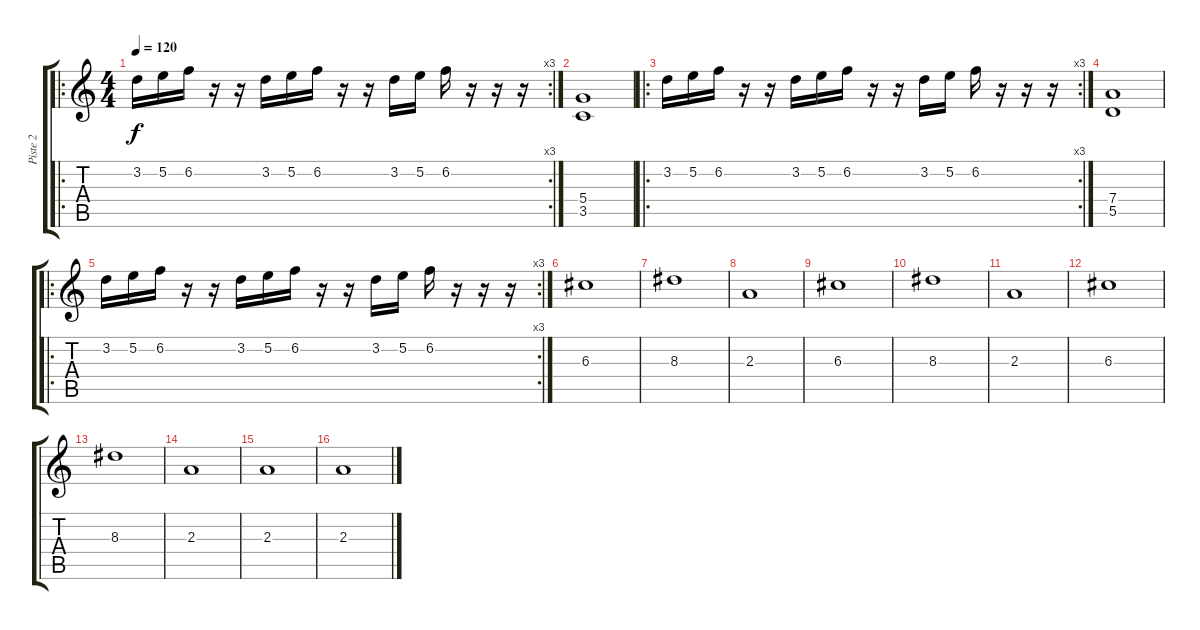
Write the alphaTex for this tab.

\track ("Piste 2" "Piste 2") {instrument distortionguitar}
\staff {score tabs}
\tuning (E4 B3 G3 D3 A2 E2) {hide}
\ro
\rc 3
\ts (4 4)
\tempo 120
\clef g2
\ks c
3.2.16{dy f instrument distortionguitar} 5.2.16 6.2.16 r.16 r.16 3.2.16 5.2.16 6.2.16 r.16 r.16 3.2.16 5.2.16 6.2.16 r.16 r.16 r.16 |
(5.4 3.5).1 |
\ro
\rc 3
3.2.16 5.2.16 6.2.16 r.16 r.16 3.2.16 5.2.16 6.2.16 r.16 r.16 3.2.16 5.2.16 6.2.16 r.16 r.16 r.16 |
(7.4 5.5).1 |
\ro
\rc 3
3.2.16 5.2.16 6.2.16 r.16 r.16 3.2.16 5.2.16 6.2.16 r.16 r.16 3.2.16 5.2.16 6.2.16 r.16 r.16 r.16 |
6.3.1{volume 5} |
8.3.1 |
2.3.1 |
6.3.1{volume 5} |
8.3.1 |
2.3.1 |
6.3.1{volume 5} |
8.3.1{volume 5} |
2.3.1 |
2.3.1 |
2.3.1{volume 5}
